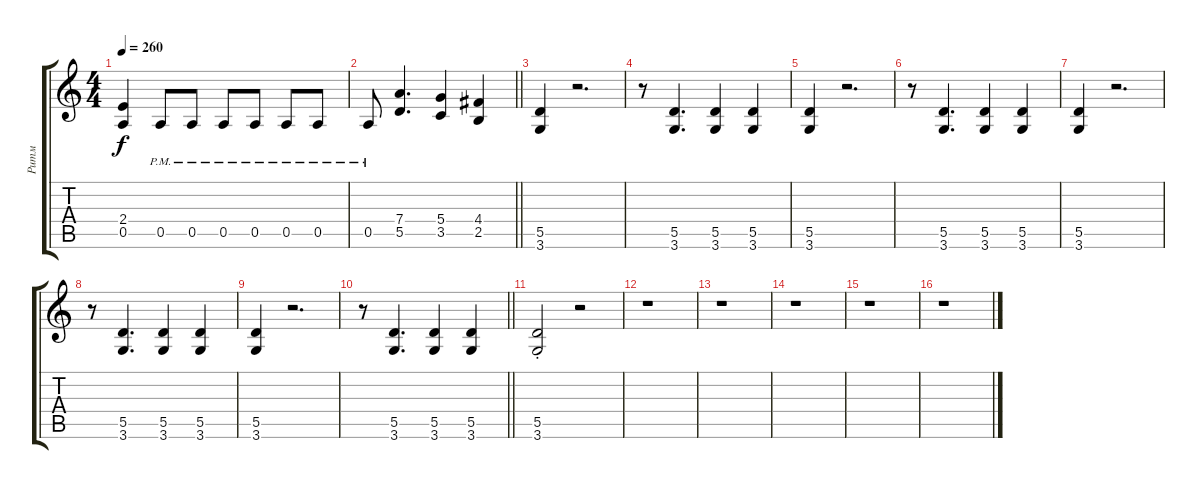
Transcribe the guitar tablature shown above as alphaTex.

\track ("Ритм" "Ритм") {instrument distortionguitar}
\staff {score tabs}
\tuning (E4 B3 G3 D3 A2 E2) {hide}
\ts (4 4)
\tempo 260
\clef g2
\ks c
(2.4 0.5).4{dy f} 0.5{pm}.8 0.5{pm}.8 0.5{pm}.8 0.5{pm}.8 0.5{pm}.8 0.5{pm}.8 |
\barLineRight lightlight
0.5{pm}.8 (7.4 5.5).4{d} (5.4 3.5).4 (4.4 2.5).4 |
(5.5 3.6).4 r.2{d} |
r.8 (5.5 3.6).4{d} (5.5 3.6).4 (5.5 3.6).4 |
(5.5 3.6).4 r.2{d} |
r.8 (5.5 3.6).4{d} (5.5 3.6).4 (5.5 3.6).4 |
(5.5 3.6).4 r.2{d} |
r.8 (5.5 3.6).4{d} (5.5 3.6).4 (5.5 3.6).4 |
(5.5 3.6).4 r.2{d} |
\barLineRight lightlight
r.8 (5.5 3.6).4{d} (5.5 3.6).4 (5.5 3.6).4 |
(5.5{st} 3.6{st}).2 r.2 |
r.1 |
r.1 |
r.1 |
r.1 |
r.1
